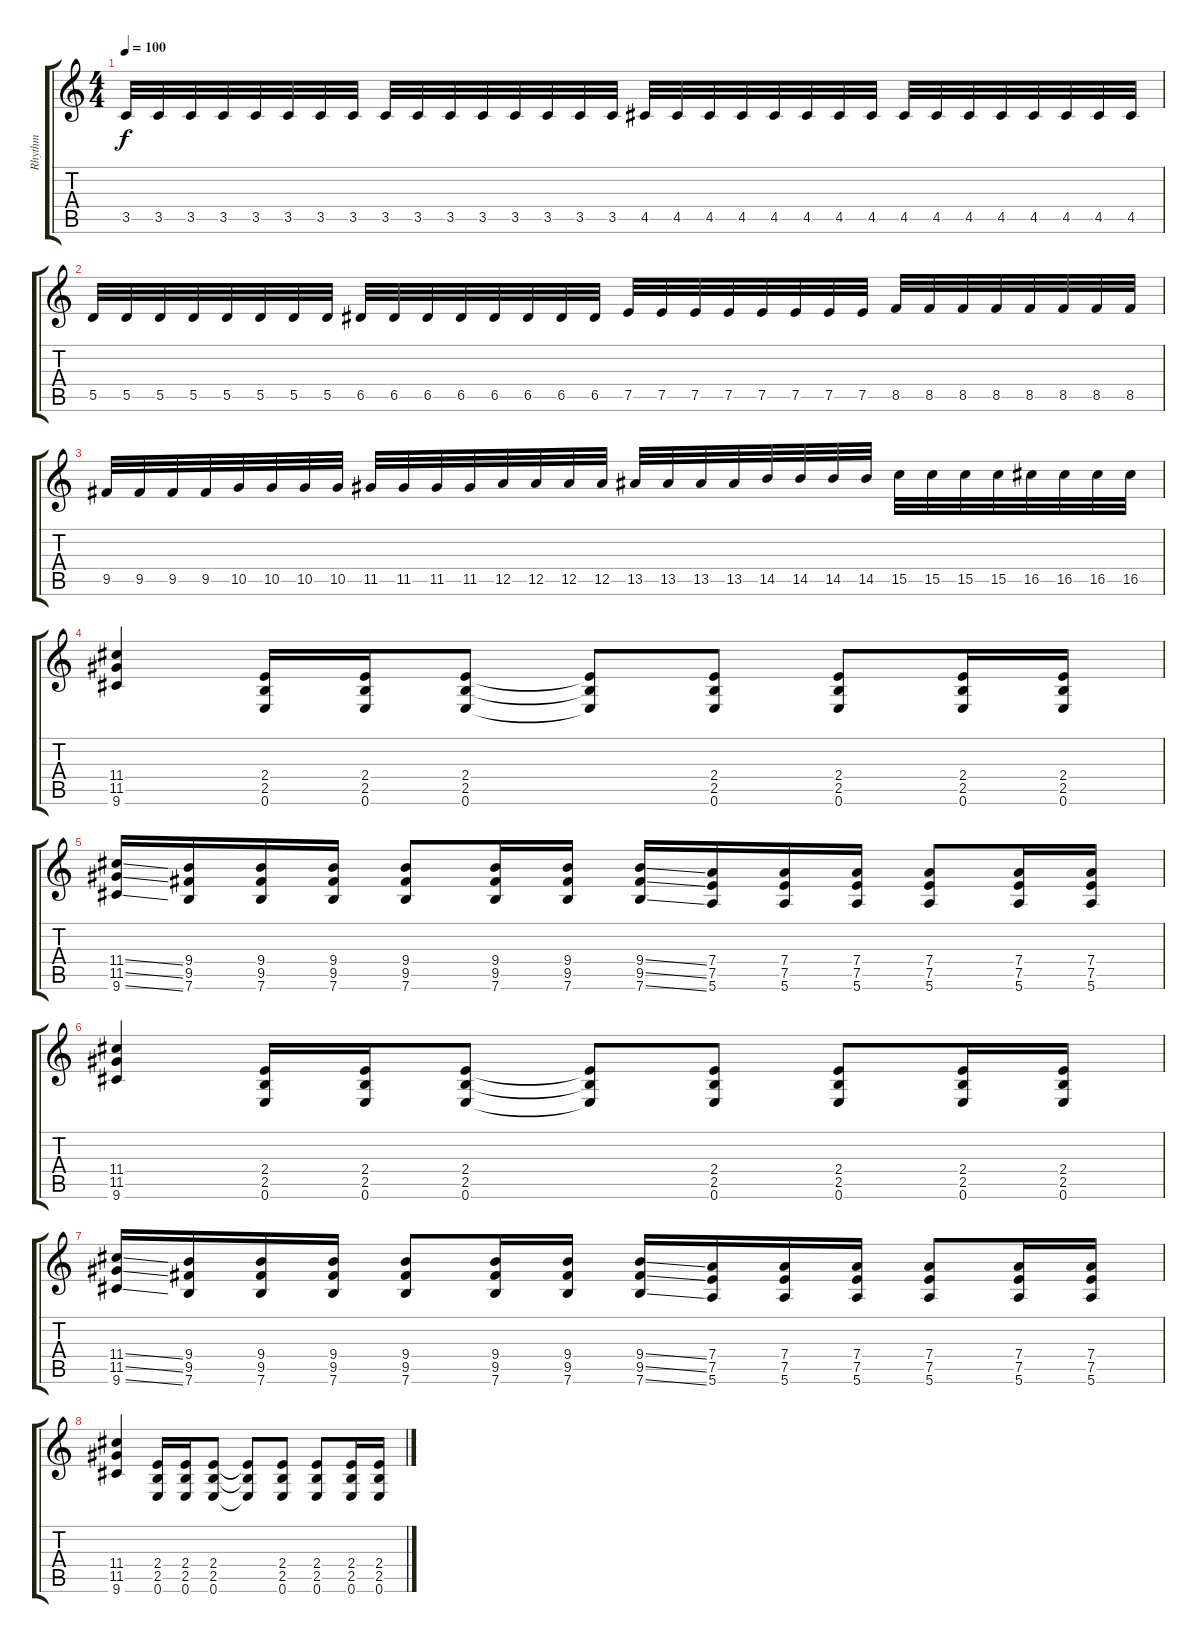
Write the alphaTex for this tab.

\track ("Rhythm" "Rhythm") {instrument distortionguitar}
\staff {score tabs}
\tuning (E4 B3 G3 D3 A2 E2) {hide}
\ts (4 4)
\tempo 100
\clef g2
\ks c
3.5.32{dy f} 3.5.32 3.5.32 3.5.32 3.5.32 3.5.32 3.5.32 3.5.32 3.5.32 3.5.32 3.5.32 3.5.32 3.5.32 3.5.32 3.5.32 3.5.32 4.5.32 4.5.32 4.5.32 4.5.32 4.5.32 4.5.32 4.5.32 4.5.32 4.5.32 4.5.32 4.5.32 4.5.32 4.5.32 4.5.32 4.5.32 4.5.32 |
5.5.32 5.5.32 5.5.32 5.5.32 5.5.32 5.5.32 5.5.32 5.5.32 6.5.32 6.5.32 6.5.32 6.5.32 6.5.32 6.5.32 6.5.32 6.5.32 7.5.32 7.5.32 7.5.32 7.5.32 7.5.32 7.5.32 7.5.32 7.5.32 8.5.32 8.5.32 8.5.32 8.5.32 8.5.32 8.5.32 8.5.32 8.5.32 |
9.5.32 9.5.32 9.5.32 9.5.32 10.5.32 10.5.32 10.5.32 10.5.32 11.5.32 11.5.32 11.5.32 11.5.32 12.5.32 12.5.32 12.5.32 12.5.32 13.5.32 13.5.32 13.5.32 13.5.32 14.5.32 14.5.32 14.5.32 14.5.32 15.5.32 15.5.32 15.5.32 15.5.32 16.5.32 16.5.32 16.5.32 16.5.32 |
(11.4 11.5 9.6).4{volume 13} (2.4 2.5 0.6).16 (2.4 2.5 0.6).16 (2.4 2.5 0.6).8 (2.4{t} 2.5{t} 0.6{t}).8 (2.4 2.5 0.6).8 (2.4 2.5 0.6).8 (2.4 2.5 0.6).16 (2.4 2.5 0.6).16 |
(11.4{ss} 11.5{ss} 9.6{ss}).16 (9.4 9.5 7.6).16 (9.4 9.5 7.6).16 (9.4 9.5 7.6).16 (9.4 9.5 7.6).8 (9.4 9.5 7.6).16 (9.4 9.5 7.6).16 (9.4{ss} 9.5{ss} 7.6{ss}).16 (7.4 7.5 5.6).16 (7.4 7.5 5.6).16 (7.4 7.5 5.6).16 (7.4 7.5 5.6).8 (7.4 7.5 5.6).16 (7.4 7.5 5.6).16 |
(11.4 11.5 9.6).4{volume 13} (2.4 2.5 0.6).16 (2.4 2.5 0.6).16 (2.4 2.5 0.6).8 (2.4{t} 2.5{t} 0.6{t}).8 (2.4 2.5 0.6).8 (2.4 2.5 0.6).8 (2.4 2.5 0.6).16 (2.4 2.5 0.6).16 |
(11.4{ss} 11.5{ss} 9.6{ss}).16 (9.4 9.5 7.6).16 (9.4 9.5 7.6).16 (9.4 9.5 7.6).16 (9.4 9.5 7.6).8 (9.4 9.5 7.6).16 (9.4 9.5 7.6).16 (9.4{ss} 9.5{ss} 7.6{ss}).16 (7.4 7.5 5.6).16 (7.4 7.5 5.6).16 (7.4 7.5 5.6).16 (7.4 7.5 5.6).8 (7.4 7.5 5.6).16 (7.4 7.5 5.6).16 |
(11.4 11.5 9.6).4{volume 13} (2.4 2.5 0.6).16 (2.4 2.5 0.6).16 (2.4 2.5 0.6).8 (2.4{t} 2.5{t} 0.6{t}).8 (2.4 2.5 0.6).8 (2.4 2.5 0.6).8 (2.4 2.5 0.6).16 (2.4 2.5 0.6).16
